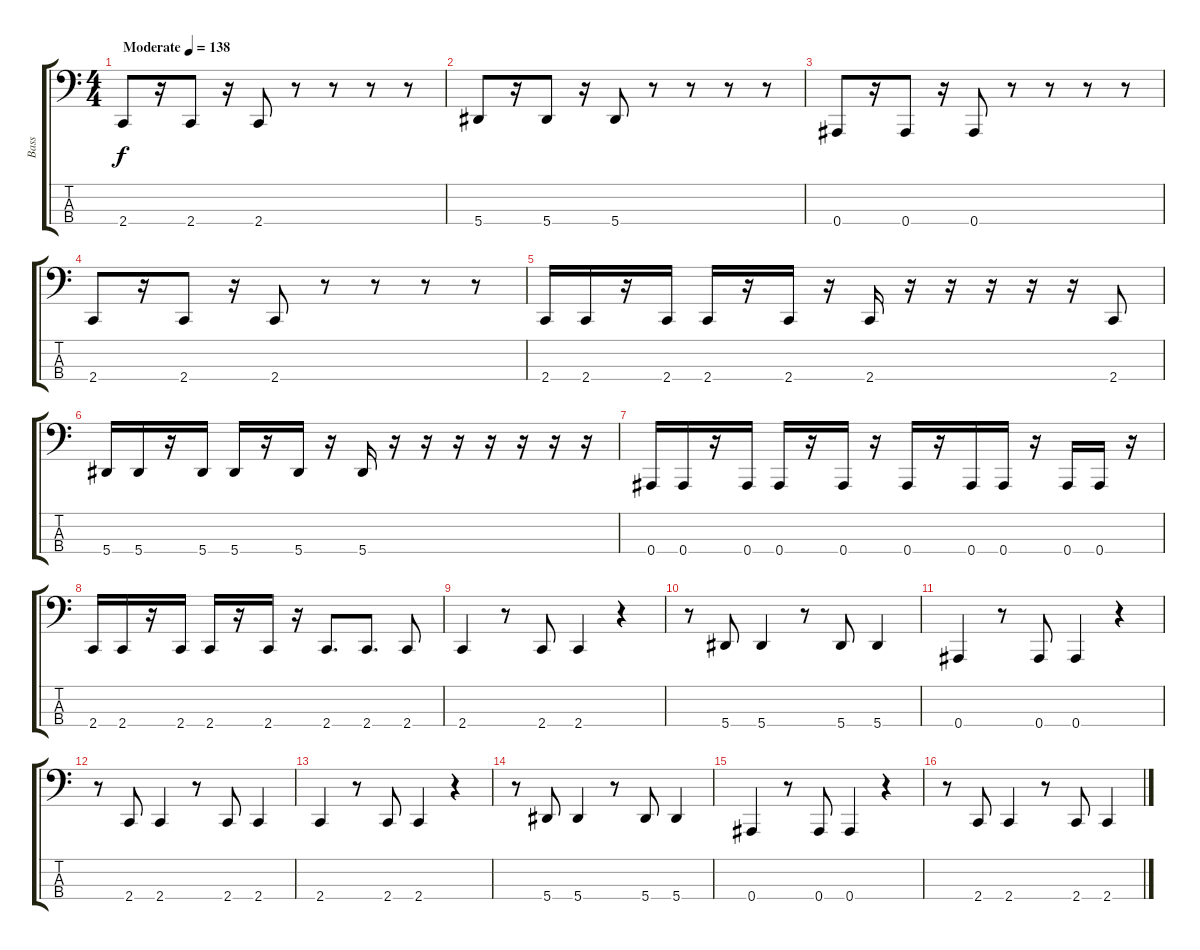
\track ("Bass" "Bass") {instrument electricbasspick}
\staff {score tabs}
\tuning (Eb2 Bb1 F1 Bb0) {hide}
\ts (4 4)
\tempo (138 "Moderate")
\clef f4
\ks c
2.4.8{dy f instrument electricbasspick} r.16 2.4.8 r.16 2.4.8 r.8 r.8 r.8 r.8 |
5.4.8 r.16 5.4.8 r.16 5.4.8 r.8 r.8 r.8 r.8 |
0.4.8 r.16 0.4.8 r.16 0.4.8 r.8 r.8 r.8 r.8 |
2.4.8 r.16 2.4.8 r.16 2.4.8 r.8 r.8 r.8 r.8 |
2.4.16 2.4.16 r.16 2.4.16 2.4.16 r.16 2.4.16 r.16 2.4.16 r.16 r.16 r.16 r.16 r.16 2.4.8 |
5.4.16 5.4.16 r.16 5.4.16 5.4.16 r.16 5.4.16 r.16 5.4.16 r.16 r.16 r.16 r.16 r.16 r.16 r.16 |
0.4.16 0.4.16 r.16 0.4.16 0.4.16 r.16 0.4.16 r.16 0.4.16 r.16 0.4.16 0.4.16 r.16 0.4.16 0.4.16 r.16 |
2.4.16 2.4.16 r.16 2.4.16 2.4.16 r.16 2.4.16 r.16 2.4.8{d} 2.4.8{d} 2.4.8 |
2.4.4 r.8 2.4.8 2.4.4 r.4 |
r.8 5.4.8 5.4.4 r.8 5.4.8 5.4.4 |
0.4.4 r.8 0.4.8 0.4.4 r.4 |
r.8 2.4.8 2.4.4 r.8 2.4.8 2.4.4 |
2.4.4 r.8 2.4.8 2.4.4 r.4 |
r.8 5.4.8 5.4.4 r.8 5.4.8 5.4.4 |
0.4.4 r.8 0.4.8 0.4.4 r.4 |
r.8 2.4.8 2.4.4 r.8 2.4.8 2.4.4
